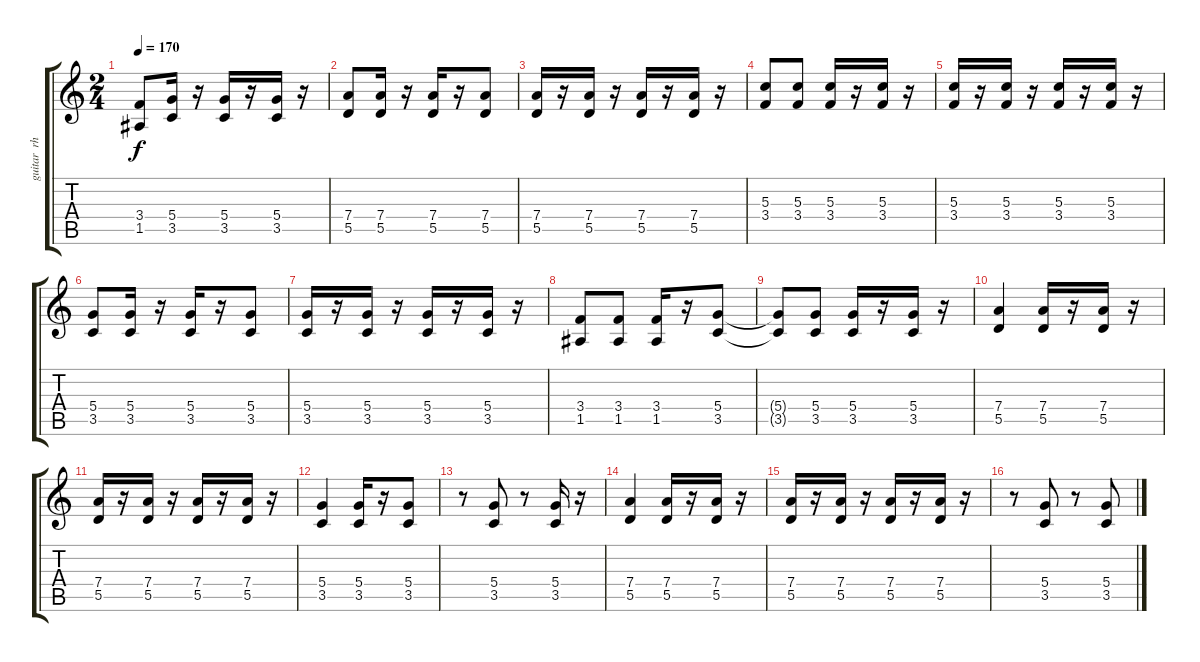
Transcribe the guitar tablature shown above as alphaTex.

\track ("guitar  rhythm  one" "guitar  rh") {instrument distortionguitar}
\staff {score tabs}
\tuning (E4 B3 G3 D3 A2 E2) {hide}
\ts (2 4)
\tempo 170
\clef g2
\ks c
(3.4{t} 1.5{t}).8{dy f} (5.4 3.5).16 r.16 (5.4 3.5).16 r.16 (5.4 3.5).16 r.16 |
(7.4 5.5).8 (7.4 5.5).16 r.16 (7.4 5.5).16 r.16 (7.4 5.5).8 |
(7.4 5.5).16 r.16 (7.4 5.5).16 r.16 (7.4 5.5).16 r.16 (7.4 5.5).16 r.16 |
(5.3 3.4).8 (5.3 3.4).8 (5.3 3.4).16 r.16 (5.3 3.4).16 r.16 |
(5.3 3.4).16 r.16 (5.3 3.4).16 r.16 (5.3 3.4).16 r.16 (5.3 3.4).16 r.16 |
(5.4 3.5).8 (5.4 3.5).16 r.16 (5.4 3.5).16 r.16 (5.4 3.5).8 |
(5.4 3.5).16 r.16 (5.4 3.5).16 r.16 (5.4 3.5).16 r.16 (5.4 3.5).16 r.16 |
(3.4 1.5).8 (3.4 1.5).8 (3.4 1.5).16 r.16 (5.4 3.5).8 |
(5.4{t} 3.5{t}).8 (5.4 3.5).8 (5.4 3.5).16 r.16 (5.4 3.5).16 r.16 |
(7.4 5.5).4 (7.4 5.5).16 r.16 (7.4 5.5).16 r.16 |
(7.4 5.5).16 r.16 (7.4 5.5).16 r.16 (7.4 5.5).16 r.16 (7.4 5.5).16 r.16 |
(5.4 3.5).4 (5.4 3.5).16 r.16 (5.4 3.5).8 |
r.8 (5.4 3.5).8 r.8 (5.4 3.5).16 r.16 |
(7.4 5.5).4 (7.4 5.5).16 r.16 (7.4 5.5).16 r.16 |
(7.4 5.5).16 r.16 (7.4 5.5).16 r.16 (7.4 5.5).16 r.16 (7.4 5.5).16 r.16 |
r.8 (5.4 3.5).8 r.8 (5.4 3.5).8
